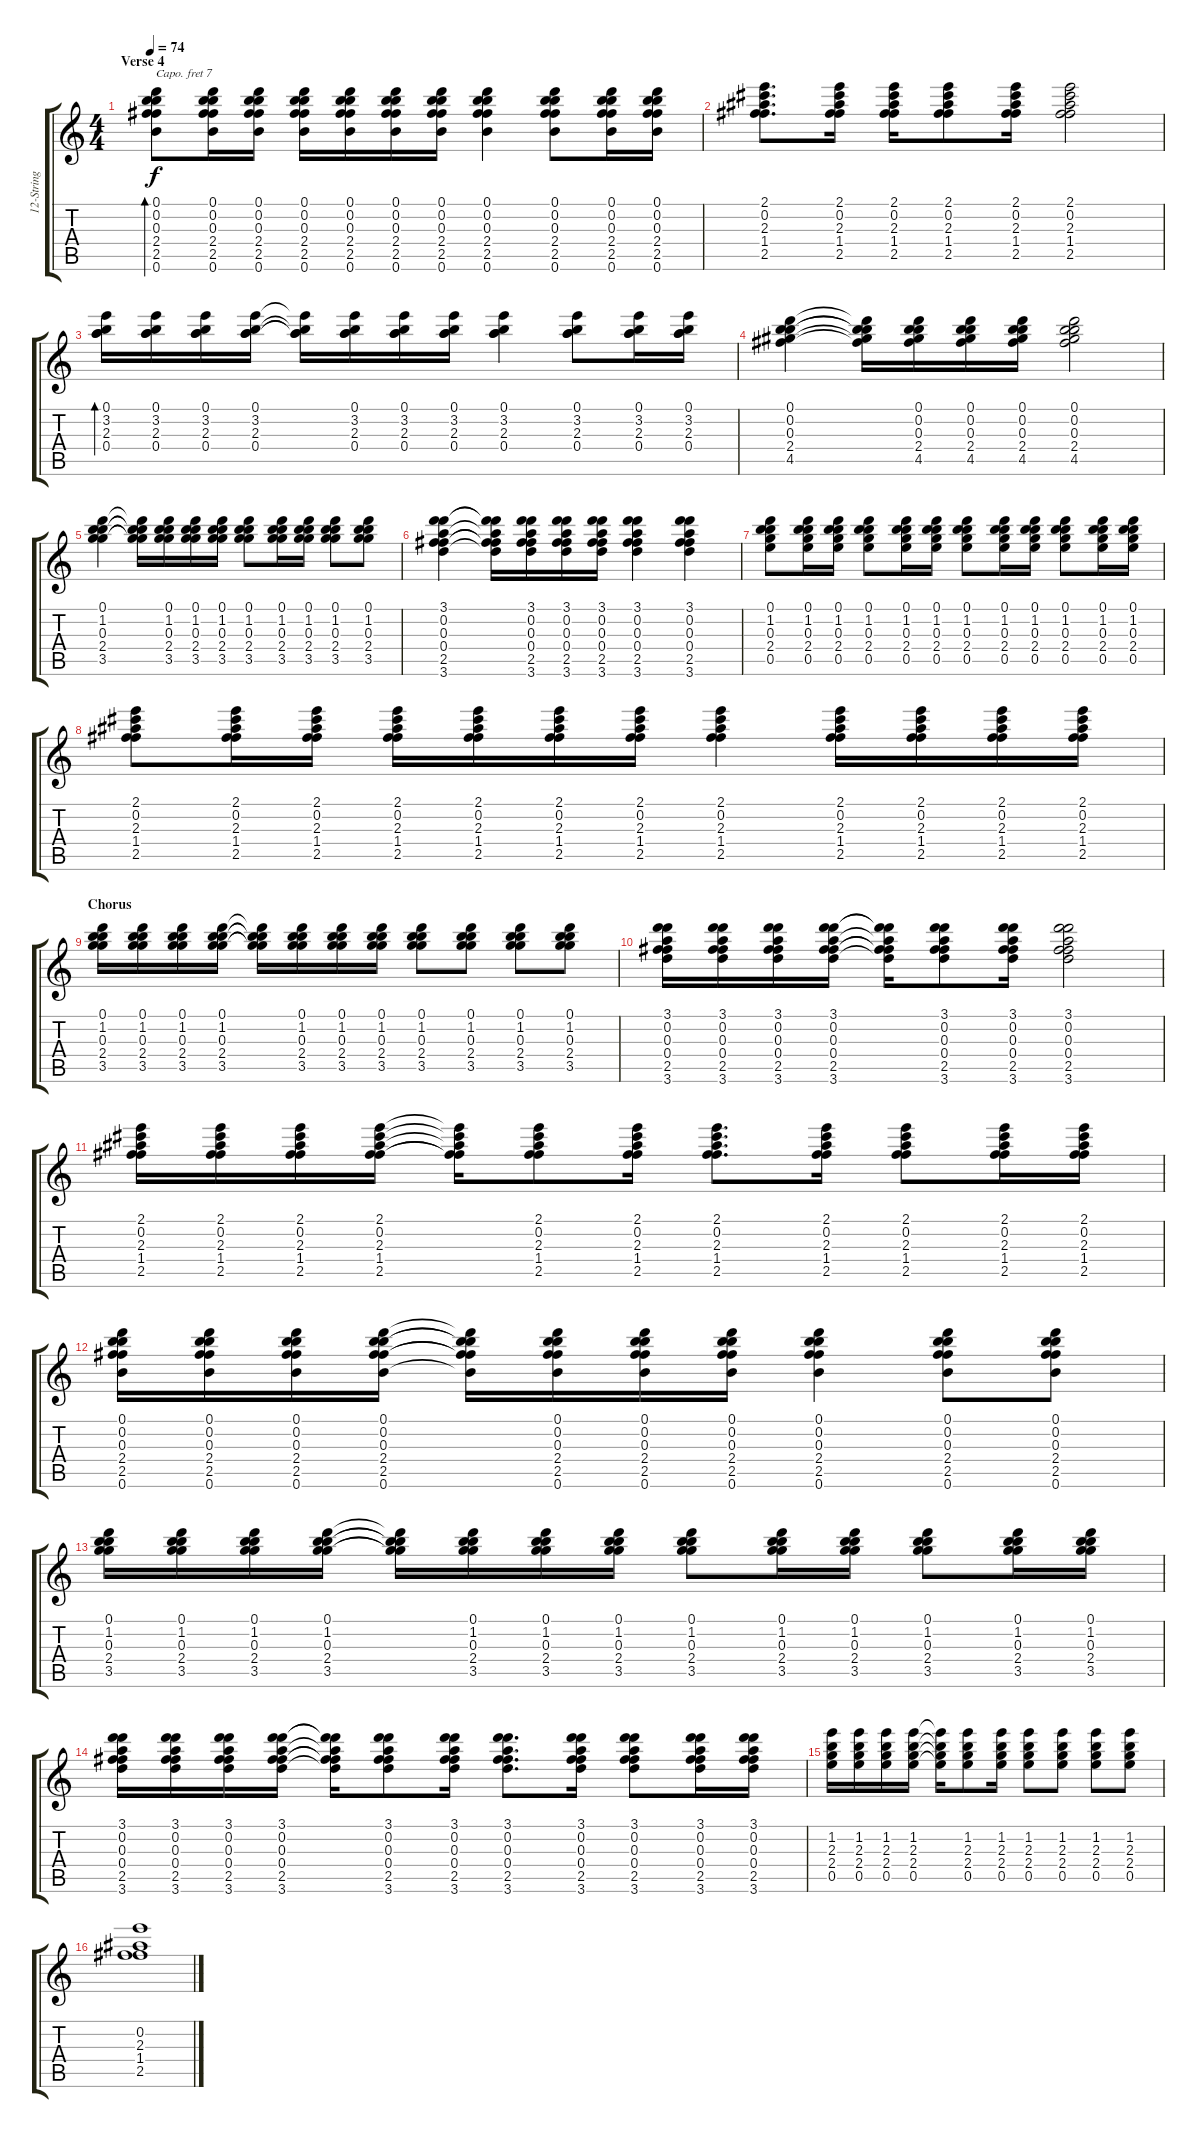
\track ("12-String FX" "12-String ") {instrument electricguitarclean}
\staff {score tabs}
\capo 7
\tuning (E4 B3 G4 D4 A3 E3) {hide}
\ts (4 4)
\section ("" "Verse 4")
\tempo 74
\clef g2
\ks c
(0.1 0.2 0.3 2.4 2.5 0.6).8{bd 60 dy f} (0.1 0.2 0.3 2.4 2.5 0.6).16 (0.1 0.2 0.3 2.4 2.5 0.6).16 (0.1 0.2 0.3 2.4 2.5 0.6).16 (0.1 0.2 0.3 2.4 2.5 0.6).16 (0.1 0.2 0.3 2.4 2.5 0.6).16 (0.1 0.2 0.3 2.4 2.5 0.6).16 (0.1 0.2 0.3 2.4 2.5 0.6).4 (0.1 0.2 0.3 2.4 2.5 0.6).8 (0.1 0.2 0.3 2.4 2.5 0.6).16 (0.1 0.2 0.3 2.4 2.5 0.6).16 |
(2.1 0.2 2.3 1.4 2.5).8{d} (2.1 0.2 2.3 1.4 2.5).16 (2.1 0.2 2.3 1.4 2.5).16 (2.1 0.2 2.3 1.4 2.5).8 (2.1 0.2 2.3 1.4 2.5).16 (2.1 0.2 2.3 1.4 2.5).2 |
(0.1 3.2 2.3 0.4).16{bd 60} (0.1 3.2 2.3 0.4).16 (0.1 3.2 2.3 0.4).16 (0.1 3.2 2.3 0.4).16 (0.1{t} 3.2{t} 2.3{t} 0.4{t}).16 (0.1 3.2 2.3 0.4).16 (0.1 3.2 2.3 0.4).16 (0.1 3.2 2.3 0.4).16 (0.1 3.2 2.3 0.4).4 (0.1 3.2 2.3 0.4).8 (0.1 3.2 2.3 0.4).16 (0.1 3.2 2.3 0.4).16 |
(0.1 0.2 0.3 2.4 4.5).4 (0.1{t} 0.2{t} 0.3{t} 2.4{t} 4.5{t}).16 (0.1 0.2 0.3 2.4 4.5).16 (0.1 0.2 0.3 2.4 4.5).16 (0.1 0.2 0.3 2.4 4.5).16 (0.1 0.2 0.3 2.4 4.5).2 |
(0.1 1.2 0.3 2.4 3.5).4 (0.1{t} 1.2{t} 0.3{t} 2.4{t} 3.5{t}).16 (0.1 1.2 0.3 2.4 3.5).16 (0.1 1.2 0.3 2.4 3.5).16 (0.1 1.2 0.3 2.4 3.5).16 (0.1 1.2 0.3 2.4 3.5).8 (0.1 1.2 0.3 2.4 3.5).16 (0.1 1.2 0.3 2.4 3.5).16 (0.1 1.2 0.3 2.4 3.5).8 (0.1 1.2 0.3 2.4 3.5).8 |
(3.1 0.2 0.3 0.4 2.5 3.6).4 (3.1{t} 0.2{t} 0.3{t} 0.4{t} 2.5{t} 3.6{t}).16 (3.1 0.2 0.3 0.4 2.5 3.6).16 (3.1 0.2 0.3 0.4 2.5 3.6).16 (3.1 0.2 0.3 0.4 2.5 3.6).16 (3.1 0.2 0.3 0.4 2.5 3.6).4 (3.1 0.2 0.3 0.4 2.5 3.6).4 |
(0.1 1.2 0.3 2.4 0.5).8 (0.1 1.2 0.3 2.4 0.5).16 (0.1 1.2 0.3 2.4 0.5).16 (0.1 1.2 0.3 2.4 0.5).8 (0.1 1.2 0.3 2.4 0.5).16 (0.1 1.2 0.3 2.4 0.5).16 (0.1 1.2 0.3 2.4 0.5).8 (0.1 1.2 0.3 2.4 0.5).16 (0.1 1.2 0.3 2.4 0.5).16 (0.1 1.2 0.3 2.4 0.5).8 (0.1 1.2 0.3 2.4 0.5).16 (0.1 1.2 0.3 2.4 0.5).16 |
(2.1 0.2 2.3 1.4 2.5).8 (2.1 0.2 2.3 1.4 2.5).16 (2.1 0.2 2.3 1.4 2.5).16 (2.1 0.2 2.3 1.4 2.5).16 (2.1 0.2 2.3 1.4 2.5).16 (2.1 0.2 2.3 1.4 2.5).16 (2.1 0.2 2.3 1.4 2.5).16 (2.1 0.2 2.3 1.4 2.5).4 (2.1 0.2 2.3 1.4 2.5).16 (2.1 0.2 2.3 1.4 2.5).16 (2.1 0.2 2.3 1.4 2.5).16 (2.1 0.2 2.3 1.4 2.5).16 |
\section ("" "Chorus")
(0.1 1.2 0.3 2.4 3.5).16 (0.1 1.2 0.3 2.4 3.5).16 (0.1 1.2 0.3 2.4 3.5).16 (0.1 1.2 0.3 2.4 3.5).16 (0.1{t} 1.2{t} 0.3{t} 2.4{t} 3.5{t}).16 (0.1 1.2 0.3 2.4 3.5).16 (0.1 1.2 0.3 2.4 3.5).16 (0.1 1.2 0.3 2.4 3.5).16 (0.1 1.2 0.3 2.4 3.5).8 (0.1 1.2 0.3 2.4 3.5).8 (0.1 1.2 0.3 2.4 3.5).8 (0.1 1.2 0.3 2.4 3.5).8 |
(3.1 0.2 0.3 0.4 2.5 3.6).16 (3.1 0.2 0.3 0.4 2.5 3.6).16 (3.1 0.2 0.3 0.4 2.5 3.6).16 (3.1 0.2 0.3 0.4 2.5 3.6).16 (3.1{t} 0.2{t} 0.3{t} 0.4{t} 2.5{t} 3.6{t}).16 (3.1 0.2 0.3 0.4 2.5 3.6).8 (3.1 0.2 0.3 0.4 2.5 3.6).16 (3.1 0.2 0.3 0.4 2.5 3.6).2 |
(2.1 0.2 2.3 1.4 2.5).16 (2.1 0.2 2.3 1.4 2.5).16 (2.1 0.2 2.3 1.4 2.5).16 (2.1 0.2 2.3 1.4 2.5).16 (2.1{t} 0.2{t} 2.3{t} 1.4{t} 2.5{t}).16 (2.1 0.2 2.3 1.4 2.5).8 (2.1 0.2 2.3 1.4 2.5).16 (2.1 0.2 2.3 1.4 2.5).8{d} (2.1 0.2 2.3 1.4 2.5).16 (2.1 0.2 2.3 1.4 2.5).8 (2.1 0.2 2.3 1.4 2.5).16 (2.1 0.2 2.3 1.4 2.5).16 |
(0.1 0.2 0.3 2.4 2.5 0.6).16 (0.1 0.2 0.3 2.4 2.5 0.6).16 (0.1 0.2 0.3 2.4 2.5 0.6).16 (0.1 0.2 0.3 2.4 2.5 0.6).16 (0.1{t} 0.2{t} 0.3{t} 2.4{t} 2.5{t} 0.6{t}).16 (0.1 0.2 0.3 2.4 2.5 0.6).16 (0.1 0.2 0.3 2.4 2.5 0.6).16 (0.1 0.2 0.3 2.4 2.5 0.6).16 (0.1 0.2 0.3 2.4 2.5 0.6).4 (0.1 0.2 0.3 2.4 2.5 0.6).8 (0.1 0.2 0.3 2.4 2.5 0.6).8 |
(0.1 1.2 0.3 2.4 3.5).16 (0.1 1.2 0.3 2.4 3.5).16 (0.1 1.2 0.3 2.4 3.5).16 (0.1 1.2 0.3 2.4 3.5).16 (0.1{t} 1.2{t} 0.3{t} 2.4{t} 3.5{t}).16 (0.1 1.2 0.3 2.4 3.5).16 (0.1 1.2 0.3 2.4 3.5).16 (0.1 1.2 0.3 2.4 3.5).16 (0.1 1.2 0.3 2.4 3.5).8 (0.1 1.2 0.3 2.4 3.5).16 (0.1 1.2 0.3 2.4 3.5).16 (0.1 1.2 0.3 2.4 3.5).8 (0.1 1.2 0.3 2.4 3.5).16 (0.1 1.2 0.3 2.4 3.5).16 |
(3.1 0.2 0.3 0.4 2.5 3.6).16 (3.1 0.2 0.3 0.4 2.5 3.6).16 (3.1 0.2 0.3 0.4 2.5 3.6).16 (3.1 0.2 0.3 0.4 2.5 3.6).16 (3.1{t} 0.2{t} 0.3{t} 0.4{t} 2.5{t} 3.6{t}).16 (3.1 0.2 0.3 0.4 2.5 3.6).8 (3.1 0.2 0.3 0.4 2.5 3.6).16 (3.1 0.2 0.3 0.4 2.5 3.6).8{d} (3.1 0.2 0.3 0.4 2.5 3.6).16 (3.1 0.2 0.3 0.4 2.5 3.6).8 (3.1 0.2 0.3 0.4 2.5 3.6).16 (3.1 0.2 0.3 0.4 2.5 3.6).16 |
(1.2 2.3 2.4 0.5).16 (1.2 2.3 2.4 0.5).16 (1.2 2.3 2.4 0.5).16 (1.2 2.3 2.4 0.5).16 (1.2{t} 2.3{t} 2.4{t} 0.5{t}).16 (1.2 2.3 2.4 0.5).8 (1.2 2.3 2.4 0.5).16 (1.2 2.3 2.4 0.5).8 (1.2 2.3 2.4 0.5).8 (1.2 2.3 2.4 0.5).8 (1.2 2.3 2.4 0.5).8 |
(0.2 2.3 1.4 2.5).1
